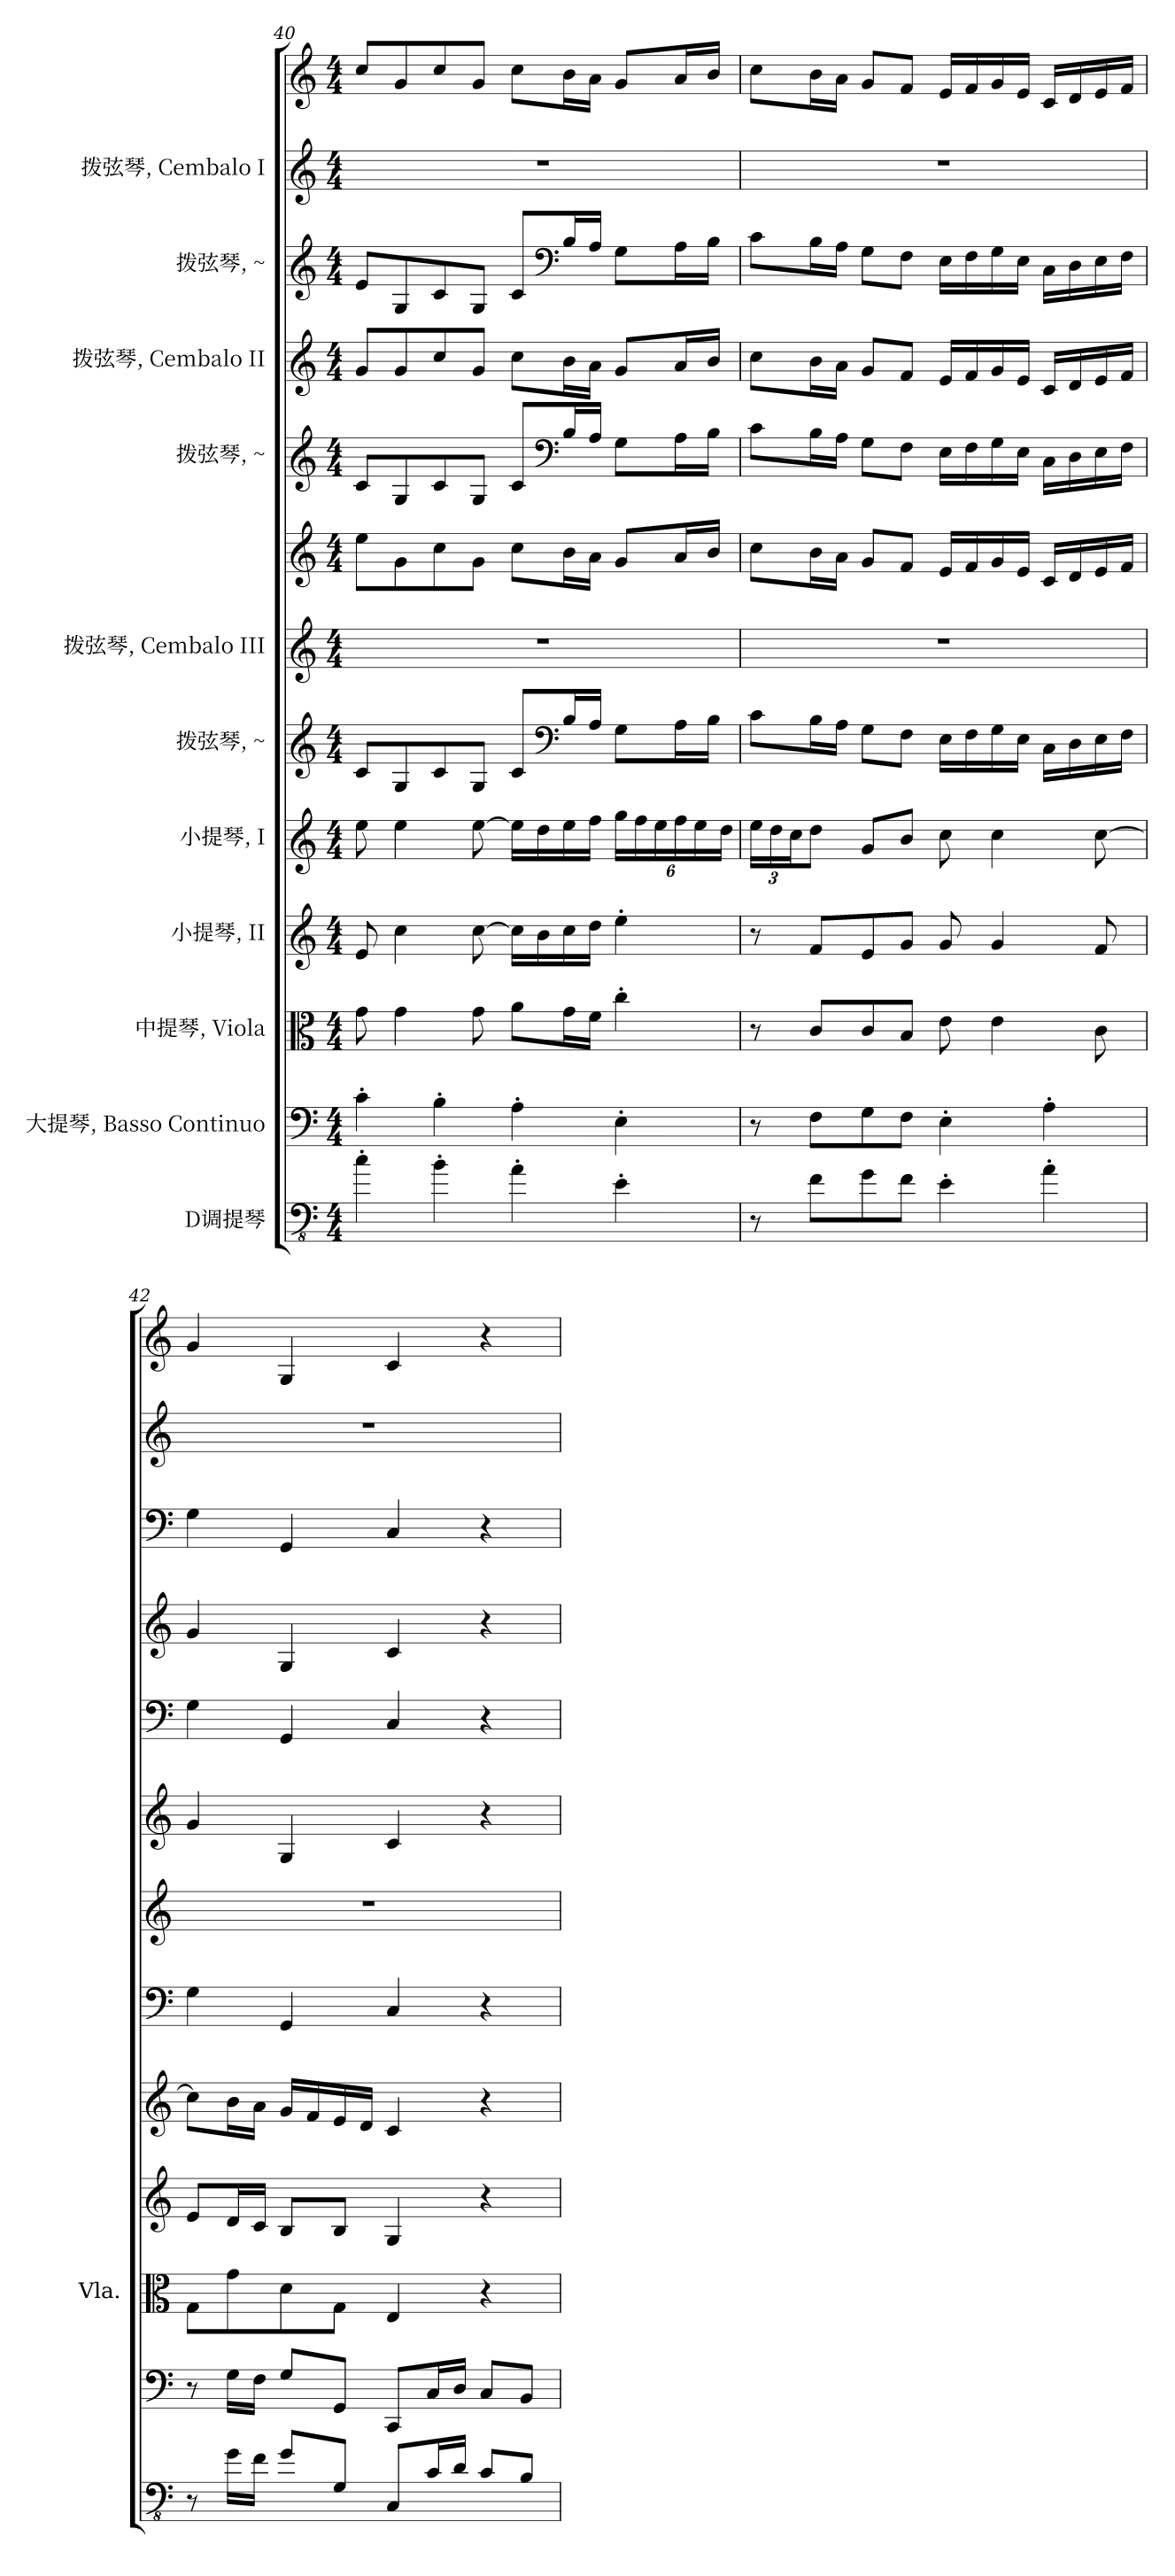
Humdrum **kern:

**kern	**kern	**kern	**kern	**kern	**kern	**kern	**kern	**kern	**kern	**kern	**kern	**kern
*part11	*part10	*part9	*part8	*part7	*part6	*part5	*part5	*part4	*part3	*part2	*part1	*part1
*staff13	*staff12	*staff11	*staff10	*staff9	*staff8	*staff7	*staff6	*staff5	*staff4	*staff3	*staff2	*staff1
*I"D调提琴	*I"大提琴, Basso Continuo	*I"中提琴, Viola	*I"小提琴, II	*I"小提琴, I	*I"拨弦琴, ~	*I"拨弦琴, Cembalo III	*	*I"拨弦琴, ~	*I"拨弦琴, Cembalo II	*I"拨弦琴, ~	*I"拨弦琴, Cembalo I	*
*	*	*I'Vla.	*	*	*	*	*	*	*	*	*	*
*clefFv4	*clefF4	*clefC3	*clefG2	*clefG2	*clefG2	*clefG2	*clefG2	*clefG2	*clefG2	*clefG2	*clefG2	*clefG2
*ITrd7c12	*	*	*	*	*	*	*	*	*	*	*	*
*k[]	*k[]	*k[]	*k[]	*k[]	*k[]	*k[]	*k[]	*k[]	*k[]	*k[]	*k[]	*k[]
*M4/4	*M4/4	*M4/4	*M4/4	*M4/4	*M4/4	*M4/4	*M4/4	*M4/4	*M4/4	*M4/4	*M4/4	*M4/4
=40	=40	=40	=40	=40	=40	=40	=40	=40	=40	=40	=40	=40
4C'\	4c'\	8g\	8e/	8ee\	8c/L	1r	8ee\L	8c/L	8g/L	8e/L	1r	8cc/L
.	.	4g\	4cc\	4ee\	8G/	.	8g\	8G/	8g/	8G/	.	8g/
4BB'\	4B'\	.	.	.	8c/	.	8cc\	8c/	8cc/	8c/	.	8cc/
.	.	8g\	[8cc\	[8ee\	8G/J	.	8g\J	8G/J	8g/J	8G/J	.	8g/J
4AA'\	4A'\	8a\L	16cc\LL]	16ee\LL]	8c/L	.	8cc\L	8c/L	8cc\L	8c/L	.	8cc\L
.	.	.	16b\	16dd\	.	.	.	.	.	.	.	.
*	*	*	*	*	*clefF4	*	*	*clefF4	*	*clefF4	*	*
.	.	16g\L	16cc\	16ee\	16B/L	.	16b\L	16B/L	16b\L	16B/L	.	16b\L
.	.	16f\JJ	16dd\JJ	16ff\JJ	16A/JJ	.	16a\JJ	16A/JJ	16a\JJ	16A/JJ	.	16a\JJ
*	*	*	*	*Xbrackettup	*	*	*	*	*	*	*	*
4EE'\	4E'\	4cc'\	4ee'\	24gg\LL	8G\L	.	8g/L	8G\L	8g/L	8G\L	.	8g/L
.	.	.	.	24ff\	.	.	.	.	.	.	.	.
.	.	.	.	24ee\	.	.	.	.	.	.	.	.
.	.	.	.	24ff\	16A\L	.	16a/L	16A\L	16a/L	16A\L	.	16a/L
.	.	.	.	24ee\	.	.	.	.	.	.	.	.
.	.	.	.	.	16B\JJ	.	16b/JJ	16B\JJ	16b/JJ	16B\JJ	.	16b/JJ
.	.	.	.	24dd\JJ	.	.	.	.	.	.	.	.
!!LO:PB:g=z
=41	=41	=41	=41	=41	=41	=41	=41	=41	=41	=41	=41	=41
8r	8r	8r	8r	24ee\LL	8c\L	1r	8cc\L	8c\L	8cc\L	8c\L	1r	8cc\L
.	.	.	.	24dd\	.	.	.	.	.	.	.	.
.	.	.	.	24cc\J	.	.	.	.	.	.	.	.
8FF\L	8F\L	8c/L	8f/L	8dd\J	16B\L	.	16b\L	16B\L	16b\L	16B\L	.	16b\L
.	.	.	.	.	16A\JJ	.	16a\JJ	16A\JJ	16a\JJ	16A\JJ	.	16a\JJ
8GG\	8G\	8c/	8e/	8g/L	8G\L	.	8g/L	8G\L	8g/L	8G\L	.	8g/L
8FF\J	8F\J	8B/J	8g/J	8b/J	8F\J	.	8f/J	8F\J	8f/J	8F\J	.	8f/J
4EE'\	4E'\	8e\	8g/	8cc\	16E\LL	.	16e/LL	16E\LL	16e/LL	16E\LL	.	16e/LL
.	.	.	.	.	16F\	.	16f/	16F\	16f/	16F\	.	16f/
.	.	4e\	4g/	4cc\	16G\	.	16g/	16G\	16g/	16G\	.	16g/
.	.	.	.	.	16E\JJ	.	16e/JJ	16E\JJ	16e/JJ	16E\JJ	.	16e/JJ
4AA'\	4A'\	.	.	.	16C\LL	.	16c/LL	16C\LL	16c/LL	16C\LL	.	16c/LL
.	.	.	.	.	16D\	.	16d/	16D\	16d/	16D\	.	16d/
.	.	8c\	8f/	[8cc\	16E\	.	16e/	16E\	16e/	16E\	.	16e/
.	.	.	.	.	16F\JJ	.	16f/JJ	16F\JJ	16f/JJ	16F\JJ	.	16f/JJ
=42	=42	=42	=42	=42	=42	=42	=42	=42	=42	=42	=42	=42
8r	8r	8G\L	8e/L	8cc\L]	4G\	1r	4g/	4G\	4g/	4G\	1r	4g/
16GG\LL	16G\LL	8g\	16d/L	16b\L	.	.	.	.	.	.	.	.
16FF\JJ	16F\JJ	.	16c/JJ	16a\JJ	.	.	.	.	.	.	.	.
8GG/L	8G/L	8d\	8B/L	16g/LL	4GG/	.	4G/	4GG/	4G/	4GG/	.	4G/
.	.	.	.	16f/	.	.	.	.	.	.	.	.
8GGG/J	8GG/J	8G\J	8B/J	16e/	.	.	.	.	.	.	.	.
.	.	.	.	16d/JJ	.	.	.	.	.	.	.	.
8CCC/L	8CC/L	4E/	4G/	4c/	4C/	.	4c/	4C/	4c/	4C/	.	4c/
16CC/L	16C/L	.	.	.	.	.	.	.	.	.	.	.
16DD/JJ	16D/JJ	.	.	.	.	.	.	.	.	.	.	.
8CC/L	8C/L	4r	4r	4r	4r	.	4r	4r	4r	4r	.	4r
8BBB/J	8BB/J	.	.	.	.	.	.	.	.	.	.	.
=	=	=	=	=	=	=	=	=	=	=	=	=
*-	*-	*-	*-	*-	*-	*-	*-	*-	*-	*-	*-	*-
